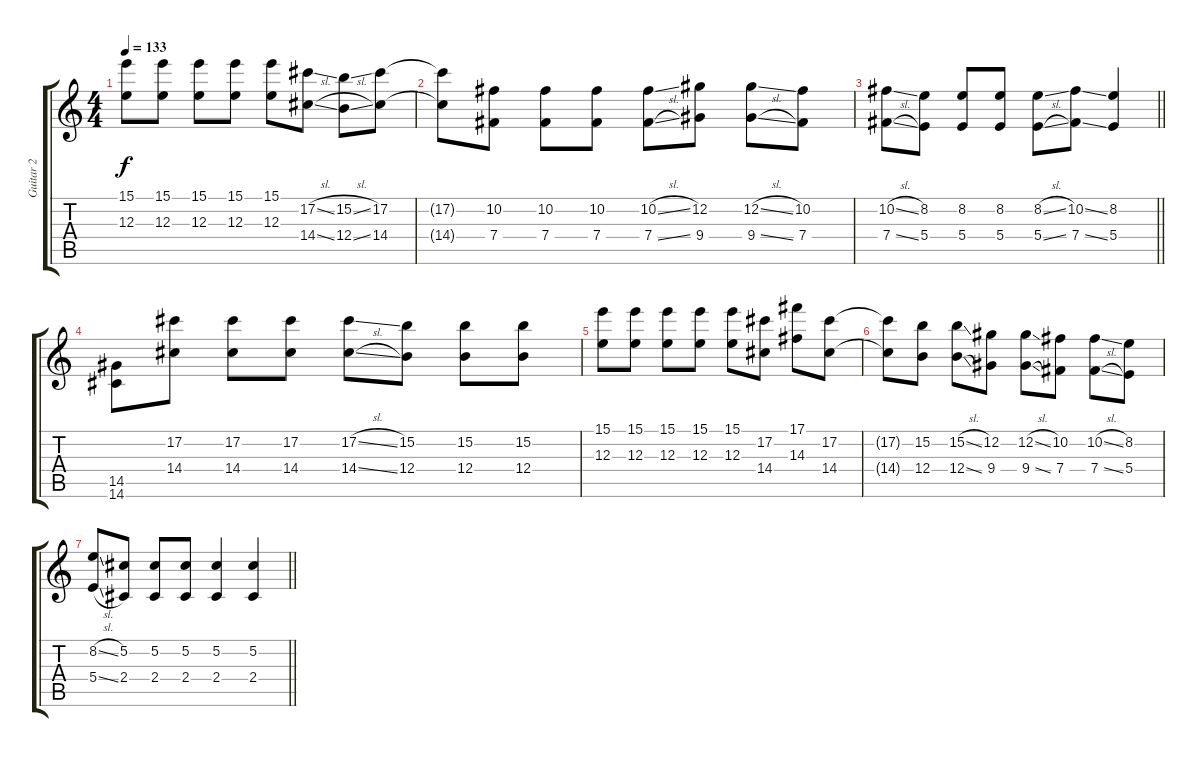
\track ("Guitar 2" "Guitar 2") {instrument distortionguitar}
\staff {score tabs}
\tuning (Db4 Ab3 E3 B2 Gb2 B1) {hide}
\ts (4 4)
\tempo 133
\clef g2
\ks c
(15.1 12.3).8{dy f} (15.1 12.3).8 (15.1 12.3).8 (15.1 12.3).8 (15.1 12.3).8 (17.2{sl} 14.4{sl}).8 (15.2{sl} 12.4{sl}).8 (17.2 14.4).8 |
(17.2{t} 14.4{t}).8 (10.2 7.4).8 (10.2 7.4).8 (10.2 7.4).8 (10.2{sl} 7.4{sl}).8 (12.2 9.4).8 (12.2{sl} 9.4{sl}).8 (10.2 7.4).8 |
\barLineRight lightlight
(10.2{sl} 7.4{sl}).8 (8.2 5.4).8 (8.2 5.4).8 (8.2 5.4).8 (8.2{sl} 5.4{sl}).8 (10.2{ss} 7.4{ss}).8 (8.2 5.4).4 |
(14.5 14.6).8 (17.2 14.4).8 (17.2 14.4).8 (17.2 14.4).8 (17.2{sl} 14.4{sl}).8 (15.2 12.4).8 (15.2 12.4).8 (15.2 12.4).8 |
(15.1 12.3).8 (15.1 12.3).8 (15.1 12.3).8 (15.1 12.3).8 (15.1 12.3).8 (17.2 14.4).8 (17.1 14.3).8 (17.2 14.4).8 |
(17.2{t} 14.4{t}).8 (15.2 12.4).8 (15.2{sl} 12.4{sl}).8 (12.2 9.4).8 (12.2{sl} 9.4{sl}).8 (10.2 7.4).8 (10.2{sl} 7.4{sl}).8 (8.2 5.4).8 |
\barLineRight lightlight
(8.2{sl} 5.4{sl}).8 (5.2 2.4).8 (5.2 2.4).8 (5.2 2.4).8 (5.2 2.4).4 (5.2 2.4).4
